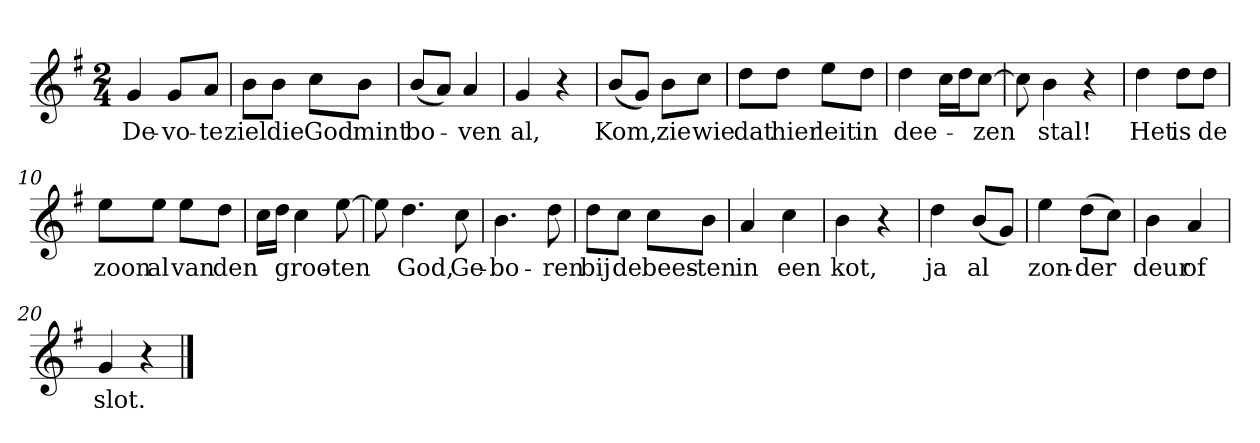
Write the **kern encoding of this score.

**kern	**text
*part1	*part1
*staff1	*staff1
*clefG2	*
*k[f#]	*
*G:	*
*M2/4	*
*MM120	*
=1	=1
4g	De-
8g/L	-vo-
8a/J	-te
=2	=2
8b\L	ziel
8b\J	die
8cc\L	God
8b\J	mint
=3	=3
(8b/L	bo-
8a/J)	.
4a	-ven
=4	=4
4g	al,
4r	.
=5	=5
(8b/L	Kom,
8g/J)	.
8b\L	zie
8cc\J	wie
=6	=6
8dd\L	dat
8dd\J	hier
8ee\L	leit
8dd\J	in
=7	=7
4dd	dee-
16cc\LL	.
16dd\J	.
[8cc\J	-zen
=8	=8
8cc]	.
4b	stal!
4r	.
=9	=9
4dd	Het
8dd\L	is
8dd\J	de
=10	=10
8ee\L	zoon
8ee\J	al
8ee\L	van
8dd\J	den
=11	=11
16cc\LL	.
16dd\JJ	.
4cc	groo-
[8ee	-ten
=12	=12
8ee]	.
4.dd	God,
8cc	Ge-
=13	=13
4.b	-bo-
8dd	-ren
=14	=14
8dd\L	bij
8cc\J	de
8cc\L	bees-
8b\J	-ten
=15	=15
4a	in
4cc	een
=16	=16
4b	kot,
4r	.
=17	=17
4dd	ja
(8b/L	al
8g/J)	.
=18	=18
4ee	zon-
(8dd\L	-der
8cc\J)	.
=19	=19
4b	deur
4a	of
=20	=20
4g	slot.
4r	.
==	==
*-	*-
